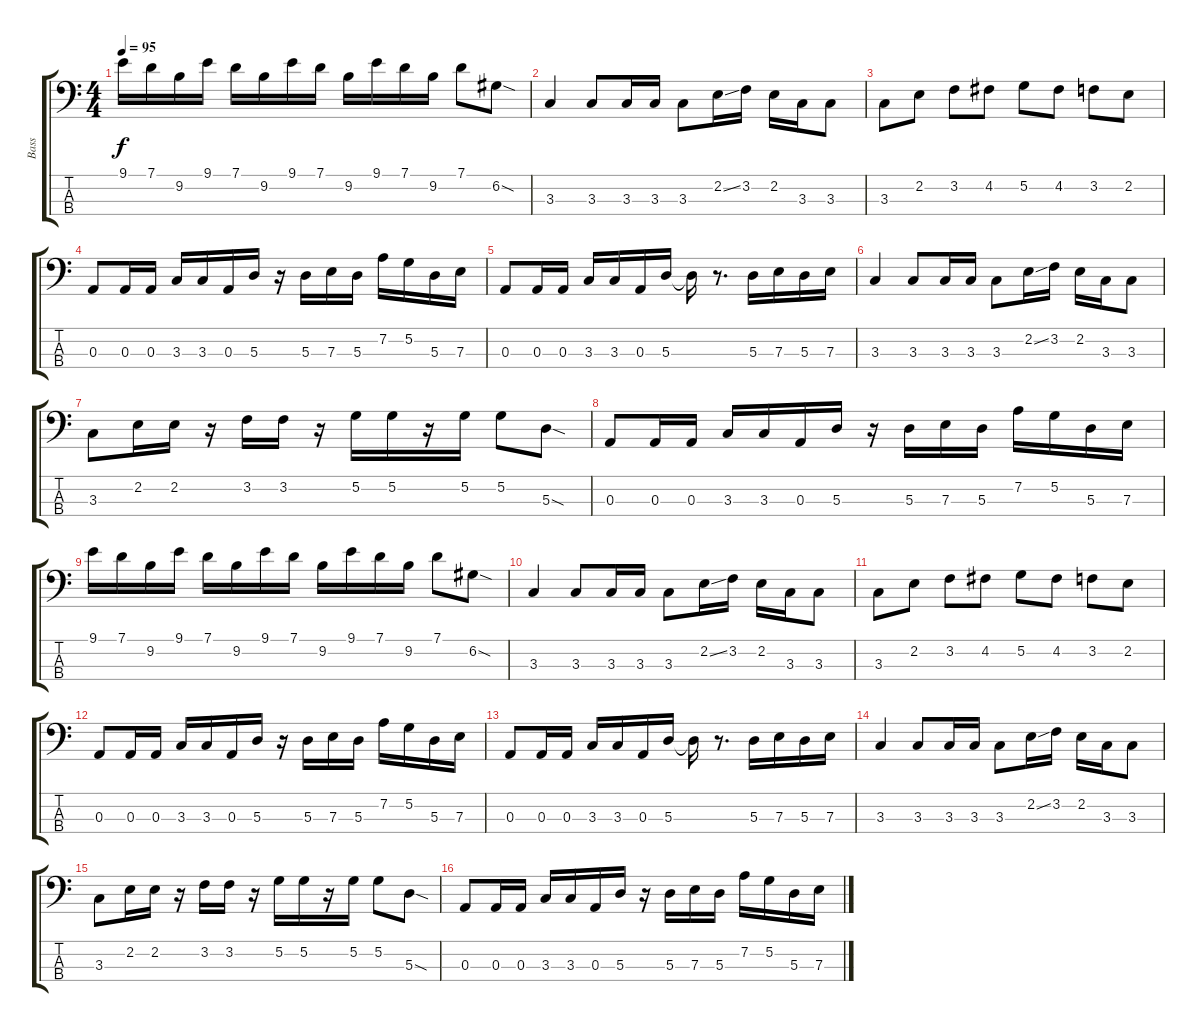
\track ("Bass" "Bass") {instrument electricbassfinger}
\staff {score tabs}
\tuning (G2 D2 A1 E1) {hide}
\ts (4 4)
\tempo 95
\clef f4
\ks c
9.1.16{dy f} 7.1.16 9.2.16 9.1.16 7.1.16 9.2.16 9.1.16 7.1.16 9.2.16 9.1.16 7.1.16 9.2.16 7.1.8 6.2{sod}.8 |
3.3.4 3.3.8 3.3.16 3.3.16 3.3.8 2.2{ss}.16 3.2.16 2.2.16 3.3.16 3.3.8 |
3.3.8 2.2.8 3.2.8 4.2.8 5.2.8 4.2.8 3.2.8 2.2.8 |
0.3.8 0.3.16 0.3.16 3.3.16 3.3.16 0.3.16 5.3.16 r.16 5.3.16 7.3.16 5.3.16 7.2.16 5.2.16 5.3.16 7.3.16 |
0.3.8 0.3.16 0.3.16 3.3.16 3.3.16 0.3.16 5.3.16 5.3{t}.16 r.8{d} 5.3.16 7.3.16 5.3.16 7.3.16 |
3.3.4 3.3.8 3.3.16 3.3.16 3.3.8 2.2{ss}.16 3.2.16 2.2.16 3.3.16 3.3.8 |
3.3.8 2.2.16 2.2.16 r.16 3.2.16 3.2.16 r.16 5.2.16 5.2.16 r.16 5.2.16 5.2.8 5.3{sod}.8 |
0.3.8 0.3.16 0.3.16 3.3.16 3.3.16 0.3.16 5.3.16 r.16 5.3.16 7.3.16 5.3.16 7.2.16 5.2.16 5.3.16 7.3.16 |
9.1.16 7.1.16 9.2.16 9.1.16 7.1.16 9.2.16 9.1.16 7.1.16 9.2.16 9.1.16 7.1.16 9.2.16 7.1.8 6.2{sod}.8 |
3.3.4 3.3.8 3.3.16 3.3.16 3.3.8 2.2{ss}.16 3.2.16 2.2.16 3.3.16 3.3.8 |
3.3.8 2.2.8 3.2.8 4.2.8 5.2.8 4.2.8 3.2.8 2.2.8 |
0.3.8 0.3.16 0.3.16 3.3.16 3.3.16 0.3.16 5.3.16 r.16 5.3.16 7.3.16 5.3.16 7.2.16 5.2.16 5.3.16 7.3.16 |
0.3.8 0.3.16 0.3.16 3.3.16 3.3.16 0.3.16 5.3.16 5.3{t}.16 r.8{d} 5.3.16 7.3.16 5.3.16 7.3.16 |
3.3.4 3.3.8 3.3.16 3.3.16 3.3.8 2.2{ss}.16 3.2.16 2.2.16 3.3.16 3.3.8 |
3.3.8 2.2.16 2.2.16 r.16 3.2.16 3.2.16 r.16 5.2.16 5.2.16 r.16 5.2.16 5.2.8 5.3{sod}.8 |
0.3.8 0.3.16 0.3.16 3.3.16 3.3.16 0.3.16 5.3.16 r.16 5.3.16 7.3.16 5.3.16 7.2.16 5.2.16 5.3.16 7.3.16
